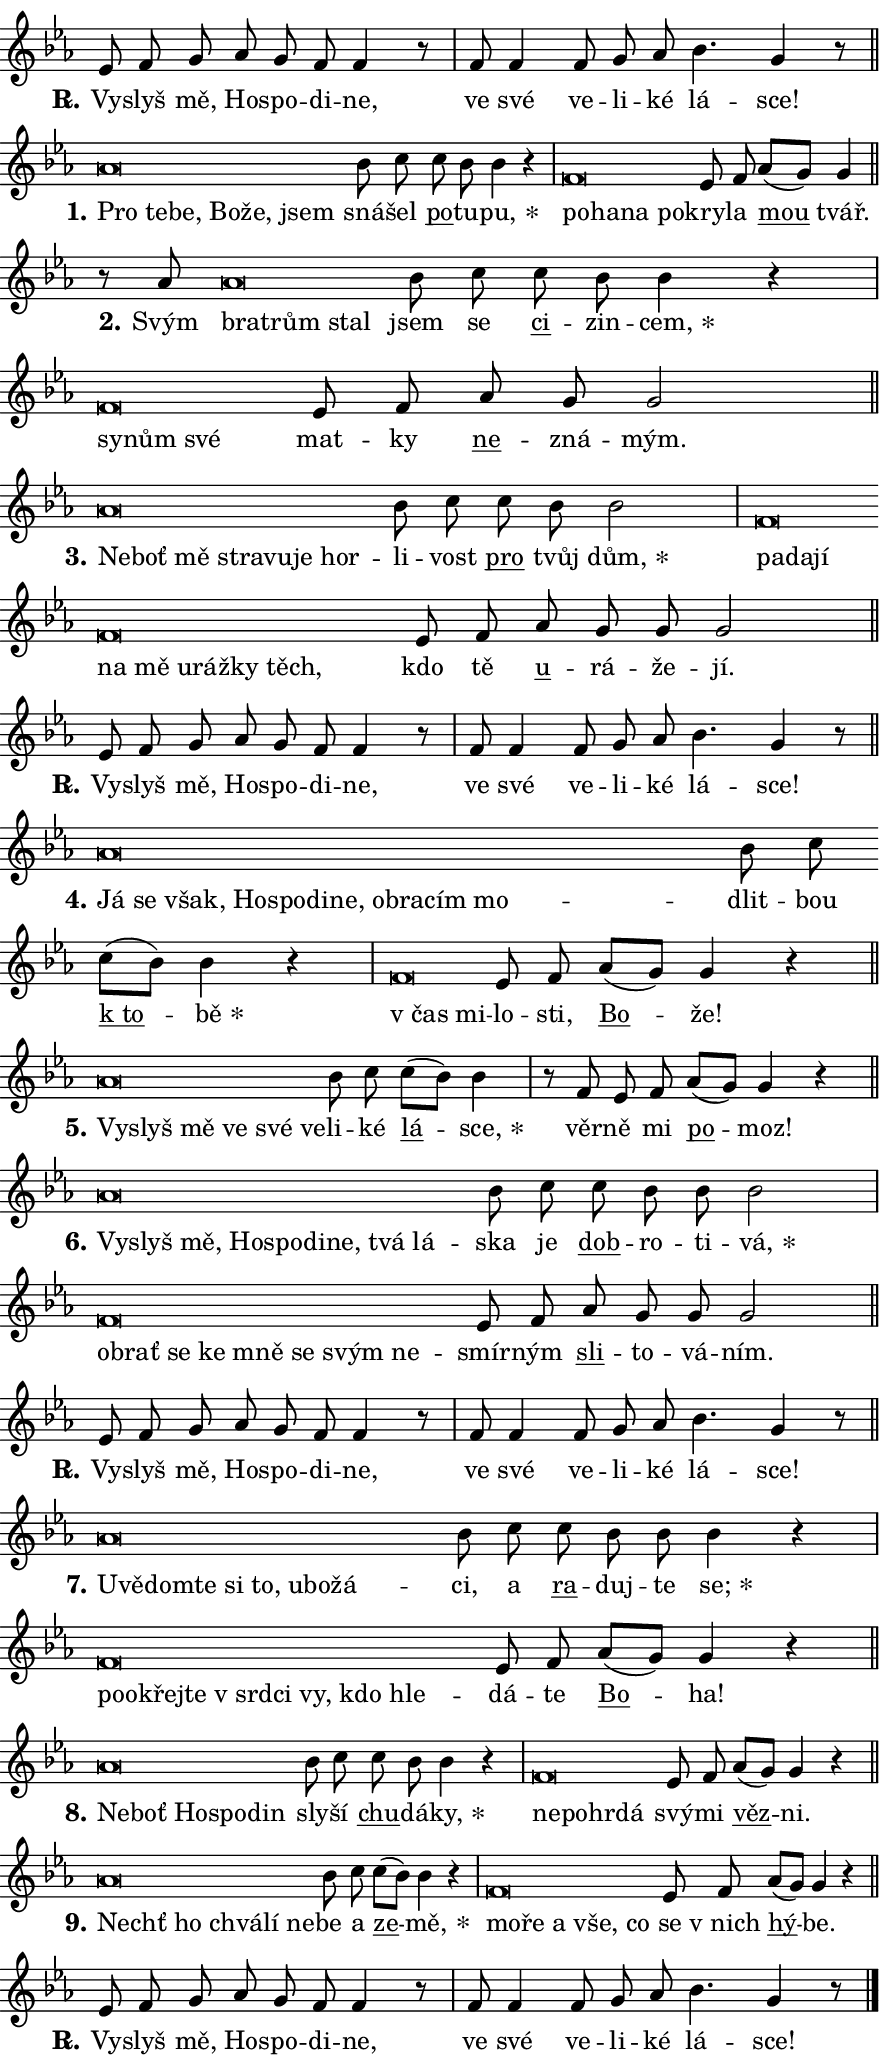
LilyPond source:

\version "2.24.0"
\header { tagline = "" }
\paper {
  indent = 0\cm
  top-margin = 0\cm
  right-margin = 0.13\cm % to fit lyric hyphens
  bottom-margin = 0\cm
  left-margin = 0\cm
  paper-width = 15\cm
  page-breaking = #ly:one-page-breaking
  system-system-spacing.basic-distance = #11
  score-system-spacing.basic-distance = #11
  ragged-last = ##f
}


%% Author: Thomas Morley
%% https://lists.gnu.org/archive/html/lilypond-user/2020-05/msg00002.html
#(define (line-position grob)
"Returns position of @var[grob} in current system:
   @code{'start}, if at first time-step
   @code{'end}, if at last time-step
   @code{'middle} otherwise
"
  (let* ((col (ly:item-get-column grob))
         (ln (ly:grob-object col 'left-neighbor))
         (rn (ly:grob-object col 'right-neighbor))
         (col-to-check-left (if (ly:grob? ln) ln col))
         (col-to-check-right (if (ly:grob? rn) rn col))
         (break-dir-left
           (and
             (ly:grob-property col-to-check-left 'non-musical #f)
             (ly:item-break-dir col-to-check-left)))
         (break-dir-right
           (and
             (ly:grob-property col-to-check-right 'non-musical #f)
             (ly:item-break-dir col-to-check-right))))
        (cond ((eqv? 1 break-dir-left) 'start)
              ((eqv? -1 break-dir-right) 'end)
              (else 'middle))))

#(define (tranparent-at-line-position vctor)
  (lambda (grob)
  "Relying on @code{line-position} select the relevant enry from @var{vctor}.
Used to determine transparency,"
    (case (line-position grob)
      ((end) (not (vector-ref vctor 0)))
      ((middle) (not (vector-ref vctor 1)))
      ((start) (not (vector-ref vctor 2))))))

noteHeadBreakVisibility =
#(define-music-function (break-visibility)(vector?)
"Makes @code{NoteHead}s transparent relying on @var{break-visibility}"
#{
  \override NoteHead.transparent =
    #(tranparent-at-line-position break-visibility)
#})

#(define delete-ledgers-for-transparent-note-heads
  (lambda (grob)
    "Reads whether a @code{NoteHead} is transparent.
If so this @code{NoteHead} is removed from @code{'note-heads} from
@var{grob}, which is supposed to be @code{LedgerLineSpanner}.
As a result ledgers are not printed for this @code{NoteHead}"
    (let* ((nhds-array (ly:grob-object grob 'note-heads))
           (nhds-list
             (if (ly:grob-array? nhds-array)
                 (ly:grob-array->list nhds-array)
                 '()))
           ;; Relies on the transparent-property being done before
           ;; Staff.LedgerLineSpanner.after-line-breaking is executed.
           ;; This is fragile ...
           (to-keep
             (remove
               (lambda (nhd)
                 (ly:grob-property nhd 'transparent #f))
               nhds-list)))
      ;; TODO find a better method to iterate over grob-arrays, similiar
      ;; to filter/remove etc for lists
      ;; For now rebuilt from scratch
      (set! (ly:grob-object grob 'note-heads)  '())
      (for-each
        (lambda (nhd)
          (ly:pointer-group-interface::add-grob grob 'note-heads nhd))
        to-keep))))

squashNotes = {
  \override NoteHead.X-extent = #'(-0.2 . 0.2)
  \override NoteHead.Y-extent = #'(-0.75 . 0)
  \override NoteHead.stencil =
    #(lambda (grob)
       (let ((pos (ly:grob-property grob 'staff-position)))
         (begin
           (if (< pos -7) (display "ERROR: Lower brevis then expected\n") (display ""))
           (if (<= pos -6) ly:text-interface::print ly:note-head::print))))
}
unSquashNotes = {
  \revert NoteHead.X-extent
  \revert NoteHead.Y-extent
  \revert NoteHead.stencil
}

hideNotes = \noteHeadBreakVisibility #begin-of-line-visible
unHideNotes = \noteHeadBreakVisibility #all-visible

% work-around for resetting accidentals
% https://lilypond.org/doc/v2.23/Documentation/notation/displaying-rhythms#unmetered-music
cadenzaMeasure = {
  \cadenzaOff
  \partial 1024 s1024
  \cadenzaOn
}

#(define-markup-command (accent layout props text) (markup?)
  "Underline accented syllable"
  (interpret-markup layout props
    #{\markup \override #'(offset . 4.3) \underline { #text }#}))

responsum = \markup \concat {
  "R" \hspace #-1.05 \path #0.1 #'((moveto 0 0.07) (lineto 0.9 0.8)) \hspace #0.05 "."
}

spaceSize = #0.6828661417322834 % exact space size for TeX Gyre Schola

\layout {
  \context {
    \Staff
    \remove "Time_signature_engraver"
    \override LedgerLineSpanner.after-line-breaking = #delete-ledgers-for-transparent-note-heads
  }
  \context {
    \Lyrics {
      \override LyricSpace.minimum-distance = \spaceSize
      \override LyricText.font-name = #"TeX Gyre Schola"
      \override LyricText.font-size = 1
      \override StanzaNumber.font-name = #"TeX Gyre Schola Bold"
      \override StanzaNumber.font-size = 1
    }
  }
  \context {
    \Score 
    \override NoteHead.text =
      #(lambda (grob) 
        (let ((pos (ly:grob-property grob 'staff-position)))
          #{\markup {
            \combine
              \halign #-0.55 \raise #(if (= pos -6) 0 0.5) \override #'(thickness . 2) \draw-line #'(3.2 . 0)
              \musicglyph "noteheads.sM1"
          }#}))
  }
}

% magnetic-lyrics.ily
%
%   written by
%     Jean Abou Samra <jean@abou-samra.fr>
%     Werner Lemberg <wl@gnu.org>
%
%   adapted by
%     Jiri Hon <jiri.hon@gmail.com>
%
% Version 2022-Apr-15

% https://www.mail-archive.com/lilypond-user@gnu.org/msg149350.html

#(define (Left_hyphen_pointer_engraver context)
   "Collect syllable-hyphen-syllable occurrences in lyrics and store
them in properties.  This engraver only looks to the left.  For
example, if the lyrics input is @code{foo -- bar}, it does the
following.

@itemize @bullet
@item
Set the @code{text} property of the @code{LyricHyphen} grob between
@q{foo} and @q{bar} to @code{foo}.

@item
Set the @code{left-hyphen} property of the @code{LyricText} grob with
text @q{foo} to the @code{LyricHyphen} grob between @q{foo} and
@q{bar}.
@end itemize

Use this auxiliary engraver in combination with the
@code{lyric-@/text::@/apply-@/magnetic-@/offset!} hook."
   (let ((hyphen #f)
         (text #f))
     (make-engraver
      (acknowledgers
       ((lyric-syllable-interface engraver grob source-engraver)
        (set! text grob)))
      (end-acknowledgers
       ((lyric-hyphen-interface engraver grob source-engraver)
        ;(when (not (grob::has-interface grob 'lyric-space-interface))
          (set! hyphen grob)));)
      ((stop-translation-timestep engraver)
       (when (and text hyphen)
         (ly:grob-set-object! text 'left-hyphen hyphen))
       (set! text #f)
       (set! hyphen #f)))))

#(define (lyric-text::apply-magnetic-offset! grob)
   "If the space between two syllables is less than the value in
property @code{LyricText@/.details@/.squash-threshold}, move the right
syllable to the left so that it gets concatenated with the left
syllable.

Use this function as a hook for
@code{LyricText@/.after-@/line-@/breaking} if the
@code{Left_@/hyphen_@/pointer_@/engraver} is active."
   (let ((hyphen (ly:grob-object grob 'left-hyphen #f)))
     (when hyphen
       (let ((left-text (ly:spanner-bound hyphen LEFT)))
         (when (grob::has-interface left-text 'lyric-syllable-interface)
           (let* ((common (ly:grob-common-refpoint grob left-text X))
                  (this-x-ext (ly:grob-extent grob common X))
                  (left-x-ext
                   (begin
                     ;; Trigger magnetism for left-text.
                     (ly:grob-property left-text 'after-line-breaking)
                     (ly:grob-extent left-text common X)))
                  ;; `delta` is the gap width between two syllables.
                  (delta (- (interval-start this-x-ext)
                            (interval-end left-x-ext)))
                  (details (ly:grob-property grob 'details))
                  (threshold (assoc-get 'squash-threshold details 0.2)))
             (when (< delta threshold)
               (let* (;; We have to manipulate the input text so that
                      ;; ligatures crossing syllable boundaries are not
                      ;; disabled.  For languages based on the Latin
                      ;; script this is essentially a beautification.
                      ;; However, for non-Western scripts it can be a
                      ;; necessity.
                      (lt (ly:grob-property left-text 'text))
                      (rt (ly:grob-property grob 'text))
                      (is-space (grob::has-interface hyphen 'lyric-space-interface))
                      (space (if is-space " " ""))
                      (extra-delta (if is-space spaceSize 0))
                      ;; Append new syllable.
                      (ltrt-space (if (and (string? lt) (string? rt))
                                (string-append lt space rt)
                                (make-concat-markup (list lt space rt))))
                      ;; Right-align `ltrt` to the right side.
                      (ltrt-space-markup (grob-interpret-markup
                               grob
                               (make-translate-markup
                                (cons (interval-length this-x-ext) 0)
                                (make-right-align-markup ltrt-space)))))
                 (begin
                   ;; Don't print `left-text`.
                   (ly:grob-set-property! left-text 'stencil #f)
                   ;; Set text and stencil (which holds all collected
                   ;; syllables so far) and shift it to the left.
                   (ly:grob-set-property! grob 'text ltrt-space)
                   (ly:grob-set-property! grob 'stencil ltrt-space-markup)
                   (ly:grob-translate-axis! grob (- (- delta extra-delta)) X))))))))))


#(define (lyric-hyphen::displace-bounds-first grob)
   ;; Make very sure this callback isn't triggered too early.
   (let ((left (ly:spanner-bound grob LEFT))
         (right (ly:spanner-bound grob RIGHT)))
     (ly:grob-property left 'after-line-breaking)
     (ly:grob-property right 'after-line-breaking)
     (ly:lyric-hyphen::print grob)))

squashThreshold = #0.4

\layout {
  \context {
    \Lyrics
    \consists #Left_hyphen_pointer_engraver
    \override LyricText.after-line-breaking =
      #lyric-text::apply-magnetic-offset!
    \override LyricHyphen.stencil = #lyric-hyphen::displace-bounds-first
    \override LyricText.details.squash-threshold = \squashThreshold
    \override LyricHyphen.minimum-distance = 0
    \override LyricHyphen.minimum-length = \squashThreshold
  }
}

squashText = \override LyricText.details.squash-threshold = 9999
unSquashText = \override LyricText.details.squash-threshold = \squashThreshold

leftText = \override LyricText.self-alignment-X = #LEFT
unLeftText = \revert LyricText.self-alignment-X

starOffset = #(lambda (grob) 
                (let ((x_offset (ly:self-alignment-interface::aligned-on-x-parent grob)))
                  (if (= x_offset 0) 0 (+ x_offset 1.2))))

star = #(define-music-function (syllable)(string?)
"Append star separator at the end of a syllable"
#{
  \once \override LyricText.X-offset = #starOffset
  \lyricmode { \markup {
    #syllable
    \override #'((font-name . "TeX Gyre Schola Bold")) \hspace #0.2 \lower #0.65 \larger "*"
  } }
#})

starAccent = #(define-music-function (syllable)(string?)
"Append star separator at the end of a syllable and make accent"
#{
  \once \override LyricText.X-offset = #starOffset
  \lyricmode { \markup {
    \accent #syllable
    \override #'((font-name . "TeX Gyre Schola Bold")) \hspace #0.2 \lower #0.65 \larger "*"
  } }
#})

breath = #(define-music-function (syllable)(string?)
"Append breathing indicator at the end of a syllable"
#{
  \lyricmode { \markup { #syllable "+" } }
#})

optionalBreath = #(define-music-function (syllable)(string?)
"Append optional breathing indicator at the end of a syllable"
#{
  \lyricmode { \markup { #syllable "(+)" } }
#})


\score {
    <<
        \new Voice = "melody" { \cadenzaOn \key es \major \relative { es'8 f g as g f f4 r8 \cadenzaMeasure \bar "|" f f4 \bar "" f8 g as \bar "" bes4. g4 r8 \cadenzaMeasure \bar "||" \break } }
        \new Lyrics \lyricsto "melody" { \lyricmode { \set stanza = \responsum
Vy -- slyš mě, Ho -- spo -- di -- ne, ve své ve -- li -- ké lá -- sce! } }
    >>
    \layout {}
}

\score {
    <<
        \new Voice = "melody" { \cadenzaOn \key es \major \relative { \squashNotes as'\breve*1/16 \hideNotes \breve*1/16 \bar "" \breve*1/16 \bar "" \breve*1/16 \bar "" \breve*1/16 \breve*1/16 \bar "" \unHideNotes \unSquashNotes bes8 c \bar "" c bes bes4 r \cadenzaMeasure \bar "|" \squashNotes f\breve*1/16 \hideNotes \breve*1/16 \bar "" \breve*1/16 \breve*1/16 \bar "" \unHideNotes \unSquashNotes es8 f \bar "" as[( g)] g4 \cadenzaMeasure \bar "||" \break } }
        \new Lyrics \lyricsto "melody" { \lyricmode { \set stanza = "1."
\leftText Pro \squashText te -- be, Bo -- že, jsem \unLeftText \unSquashText sná -- šel \markup \accent po -- tu -- \star pu, \leftText po -- \squashText ha -- na po -- \unLeftText \unSquashText kry -- la \markup \accent mou tvář. } }
    >>
    \layout {}
}

\score {
    <<
        \new Voice = "melody" { \cadenzaOn \key es \major \relative { r8 as'8 \squashNotes as\breve*1/16 \hideNotes \breve*1/16 \breve*1/16 \bar "" \unHideNotes \unSquashNotes bes8 c \bar "" c bes bes4 r \cadenzaMeasure \bar "|" \squashNotes f\breve*1/16 \hideNotes \breve*1/16 \breve*1/16 \bar "" \unHideNotes \unSquashNotes es8 f \bar "" as g g2 \cadenzaMeasure \bar "||" \break } }
        \new Lyrics \lyricsto "melody" { \lyricmode { \set stanza = "2."
Svým \leftText bra -- \squashText trům stal \unLeftText \unSquashText jsem se \markup \accent ci -- zin -- \star cem, \leftText sy -- \squashText nům své \unLeftText \unSquashText mat -- ky \markup \accent ne -- zná -- mým. } }
    >>
    \layout {}
}

\score {
    <<
        \new Voice = "melody" { \cadenzaOn \key es \major \relative { \squashNotes as'\breve*1/16 \hideNotes \breve*1/16 \bar "" \breve*1/16 \bar "" \breve*1/16 \bar "" \breve*1/16 \bar "" \breve*1/16 \breve*1/16 \bar "" \unHideNotes \unSquashNotes bes8 c \bar "" c bes bes2 \cadenzaMeasure \bar "|" \squashNotes f\breve*1/16 \hideNotes \breve*1/16 \bar "" \breve*1/16 \bar "" \breve*1/16 \bar "" \breve*1/16 \bar "" \breve*1/16 \bar "" \breve*1/16 \bar "" \breve*1/16 \breve*1/16 \bar "" \unHideNotes \unSquashNotes es8 f \bar "" as g g g2 \cadenzaMeasure \bar "||" \break } }
        \new Lyrics \lyricsto "melody" { \lyricmode { \set stanza = "3."
\leftText Ne -- \squashText boť mě stra -- vu -- je hor -- \unLeftText \unSquashText li -- vost \markup \accent pro tvůj \star dům, \leftText pa -- \squashText da -- jí na mě u -- ráž -- ky těch, \unLeftText \unSquashText kdo tě \markup \accent u -- rá -- že -- jí. } }
    >>
    \layout {}
}

\score {
    <<
        \new Voice = "melody" { \cadenzaOn \key es \major \relative { es'8 f g as g f f4 r8 \cadenzaMeasure \bar "|" f f4 \bar "" f8 g as \bar "" bes4. g4 r8 \cadenzaMeasure \bar "||" \break } }
        \new Lyrics \lyricsto "melody" { \lyricmode { \set stanza = \responsum
Vy -- slyš mě, Ho -- spo -- di -- ne, ve své ve -- li -- ké lá -- sce! } }
    >>
    \layout {}
}

\score {
    <<
        \new Voice = "melody" { \cadenzaOn \key es \major \relative { \squashNotes as'\breve*1/16 \hideNotes \breve*1/16 \bar "" \breve*1/16 \bar "" \breve*1/16 \bar "" \breve*1/16 \bar "" \breve*1/16 \bar "" \breve*1/16 \bar "" \breve*1/16 \bar "" \breve*1/16 \bar "" \breve*1/16 \breve*1/16 \bar "" \unHideNotes \unSquashNotes bes8 c \bar "" c[( bes)] bes4 r \cadenzaMeasure \bar "|" \squashNotes f\breve*1/16 \hideNotes \breve*1/16 \bar "" \unHideNotes \unSquashNotes es8 f \bar "" as[( g)] g4 r \cadenzaMeasure \bar "||" \break } }
        \new Lyrics \lyricsto "melody" { \lyricmode { \set stanza = "4."
\leftText Já \squashText se však, Ho -- spo -- di -- ne, ob -- ra -- cím mo -- \unLeftText \unSquashText dlit -- bou \markup \accent "k to" -- \star bě \leftText "v čas" \squashText mi -- \unLeftText \unSquashText lo -- sti, \markup \accent Bo -- že! } }
    >>
    \layout {}
}

\score {
    <<
        \new Voice = "melody" { \cadenzaOn \key es \major \relative { \squashNotes as'\breve*1/16 \hideNotes \breve*1/16 \bar "" \breve*1/16 \bar "" \breve*1/16 \bar "" \breve*1/16 \breve*1/16 \bar "" \unHideNotes \unSquashNotes bes8 c \bar "" c[( bes)] bes4 \cadenzaMeasure \bar "|" r8 f es8 f \bar "" as[( g)] g4 r \cadenzaMeasure \bar "||" \break } }
        \new Lyrics \lyricsto "melody" { \lyricmode { \set stanza = "5."
\leftText Vy -- \squashText slyš mě ve své ve -- \unLeftText \unSquashText li -- ké \markup \accent lá -- \star sce, věr -- ně mi \markup \accent po -- moz! } }
    >>
    \layout {}
}

\score {
    <<
        \new Voice = "melody" { \cadenzaOn \key es \major \relative { \squashNotes as'\breve*1/16 \hideNotes \breve*1/16 \bar "" \breve*1/16 \bar "" \breve*1/16 \bar "" \breve*1/16 \bar "" \breve*1/16 \bar "" \breve*1/16 \bar "" \breve*1/16 \breve*1/16 \bar "" \unHideNotes \unSquashNotes bes8 c \bar "" c bes bes bes2 \cadenzaMeasure \bar "|" \squashNotes f\breve*1/16 \hideNotes \breve*1/16 \bar "" \breve*1/16 \bar "" \breve*1/16 \bar "" \breve*1/16 \bar "" \breve*1/16 \bar "" \breve*1/16 \breve*1/16 \bar "" \unHideNotes \unSquashNotes es8 f \bar "" as g g g2 \cadenzaMeasure \bar "||" \break } }
        \new Lyrics \lyricsto "melody" { \lyricmode { \set stanza = "6."
\leftText Vy -- \squashText slyš mě, Ho -- spo -- di -- ne, tvá lá -- \unLeftText \unSquashText ska je \markup \accent dob -- ro -- ti -- \star vá, \leftText ob -- \squashText rať se ke mně se svým ne -- \unLeftText \unSquashText smír -- ným \markup \accent sli -- to -- vá -- ním. } }
    >>
    \layout {}
}

\score {
    <<
        \new Voice = "melody" { \cadenzaOn \key es \major \relative { es'8 f g as g f f4 r8 \cadenzaMeasure \bar "|" f f4 \bar "" f8 g as \bar "" bes4. g4 r8 \cadenzaMeasure \bar "||" \break } }
        \new Lyrics \lyricsto "melody" { \lyricmode { \set stanza = \responsum
Vy -- slyš mě, Ho -- spo -- di -- ne, ve své ve -- li -- ké lá -- sce! } }
    >>
    \layout {}
}

\score {
    <<
        \new Voice = "melody" { \cadenzaOn \key es \major \relative { \squashNotes as'\breve*1/16 \hideNotes \breve*1/16 \bar "" \breve*1/16 \bar "" \breve*1/16 \bar "" \breve*1/16 \bar "" \breve*1/16 \bar "" \breve*1/16 \bar "" \breve*1/16 \breve*1/16 \bar "" \unHideNotes \unSquashNotes bes8 c \bar "" c bes bes bes4 r \cadenzaMeasure \bar "|" \squashNotes f\breve*1/16 \hideNotes \breve*1/16 \bar "" \breve*1/16 \bar "" \breve*1/16 \bar "" \breve*1/16 \bar "" \breve*1/16 \bar "" \breve*1/16 \bar "" \breve*1/16 \breve*1/16 \bar "" \unHideNotes \unSquashNotes es8 f \bar "" as[( g)] g4 r \cadenzaMeasure \bar "||" \break } }
        \new Lyrics \lyricsto "melody" { \lyricmode { \set stanza = "7."
\leftText U -- \squashText vě -- dom -- te si to, u -- bo -- žá -- \unLeftText \unSquashText ci, a \markup \accent ra -- duj -- te \star se; \leftText po -- \squashText o -- křej -- te "v srd" -- ci vy, kdo hle -- \unLeftText \unSquashText dá -- te \markup \accent Bo -- ha! } }
    >>
    \layout {}
}

\score {
    <<
        \new Voice = "melody" { \cadenzaOn \key es \major \relative { \squashNotes as'\breve*1/16 \hideNotes \breve*1/16 \bar "" \breve*1/16 \bar "" \breve*1/16 \breve*1/16 \bar "" \unHideNotes \unSquashNotes bes8 c \bar "" c bes bes4 r \cadenzaMeasure \bar "|" \squashNotes f\breve*1/16 \hideNotes \breve*1/16 \bar "" \breve*1/16 \breve*1/16 \bar "" \unHideNotes \unSquashNotes es8 f \bar "" as[( g)] g4 r \cadenzaMeasure \bar "||" \break } }
        \new Lyrics \lyricsto "melody" { \lyricmode { \set stanza = "8."
\leftText Ne -- \squashText boť Ho -- spo -- din \unLeftText \unSquashText sly -- ší \markup \accent chu -- dá -- \star ky, \leftText ne -- \squashText po -- hr -- dá \unLeftText \unSquashText svý -- mi \markup \accent věz -- ni. } }
    >>
    \layout {}
}

\score {
    <<
        \new Voice = "melody" { \cadenzaOn \key es \major \relative { \squashNotes as'\breve*1/16 \hideNotes \breve*1/16 \bar "" \breve*1/16 \bar "" \breve*1/16 \breve*1/16 \bar "" \unHideNotes \unSquashNotes bes8 c \bar "" c[( bes)] bes4 r \cadenzaMeasure \bar "|" \squashNotes f\breve*1/16 \hideNotes \breve*1/16 \bar "" \breve*1/16 \bar "" \breve*1/16 \breve*1/16 \bar "" \unHideNotes \unSquashNotes es8 f \bar "" as[( g)] g4 r \cadenzaMeasure \bar "||" \break } }
        \new Lyrics \lyricsto "melody" { \lyricmode { \set stanza = "9."
\leftText Nechť \squashText ho chvá -- lí ne -- \unLeftText \unSquashText be a \markup \accent ze -- \star mě, \leftText mo -- \squashText ře a vše, co \unLeftText \unSquashText se "v nich" \markup \accent hý -- be. } }
    >>
    \layout {}
}

\score {
    <<
        \new Voice = "melody" { \cadenzaOn \key es \major \relative { es'8 f g as g f f4 r8 \cadenzaMeasure \bar "|" f f4 \bar "" f8 g as \bar "" bes4. g4 r8 \cadenzaMeasure \bar "||" \break } \bar "|." }
        \new Lyrics \lyricsto "melody" { \lyricmode { \set stanza = \responsum
Vy -- slyš mě, Ho -- spo -- di -- ne, ve své ve -- li -- ké lá -- sce! } }
    >>
    \layout {}
}
